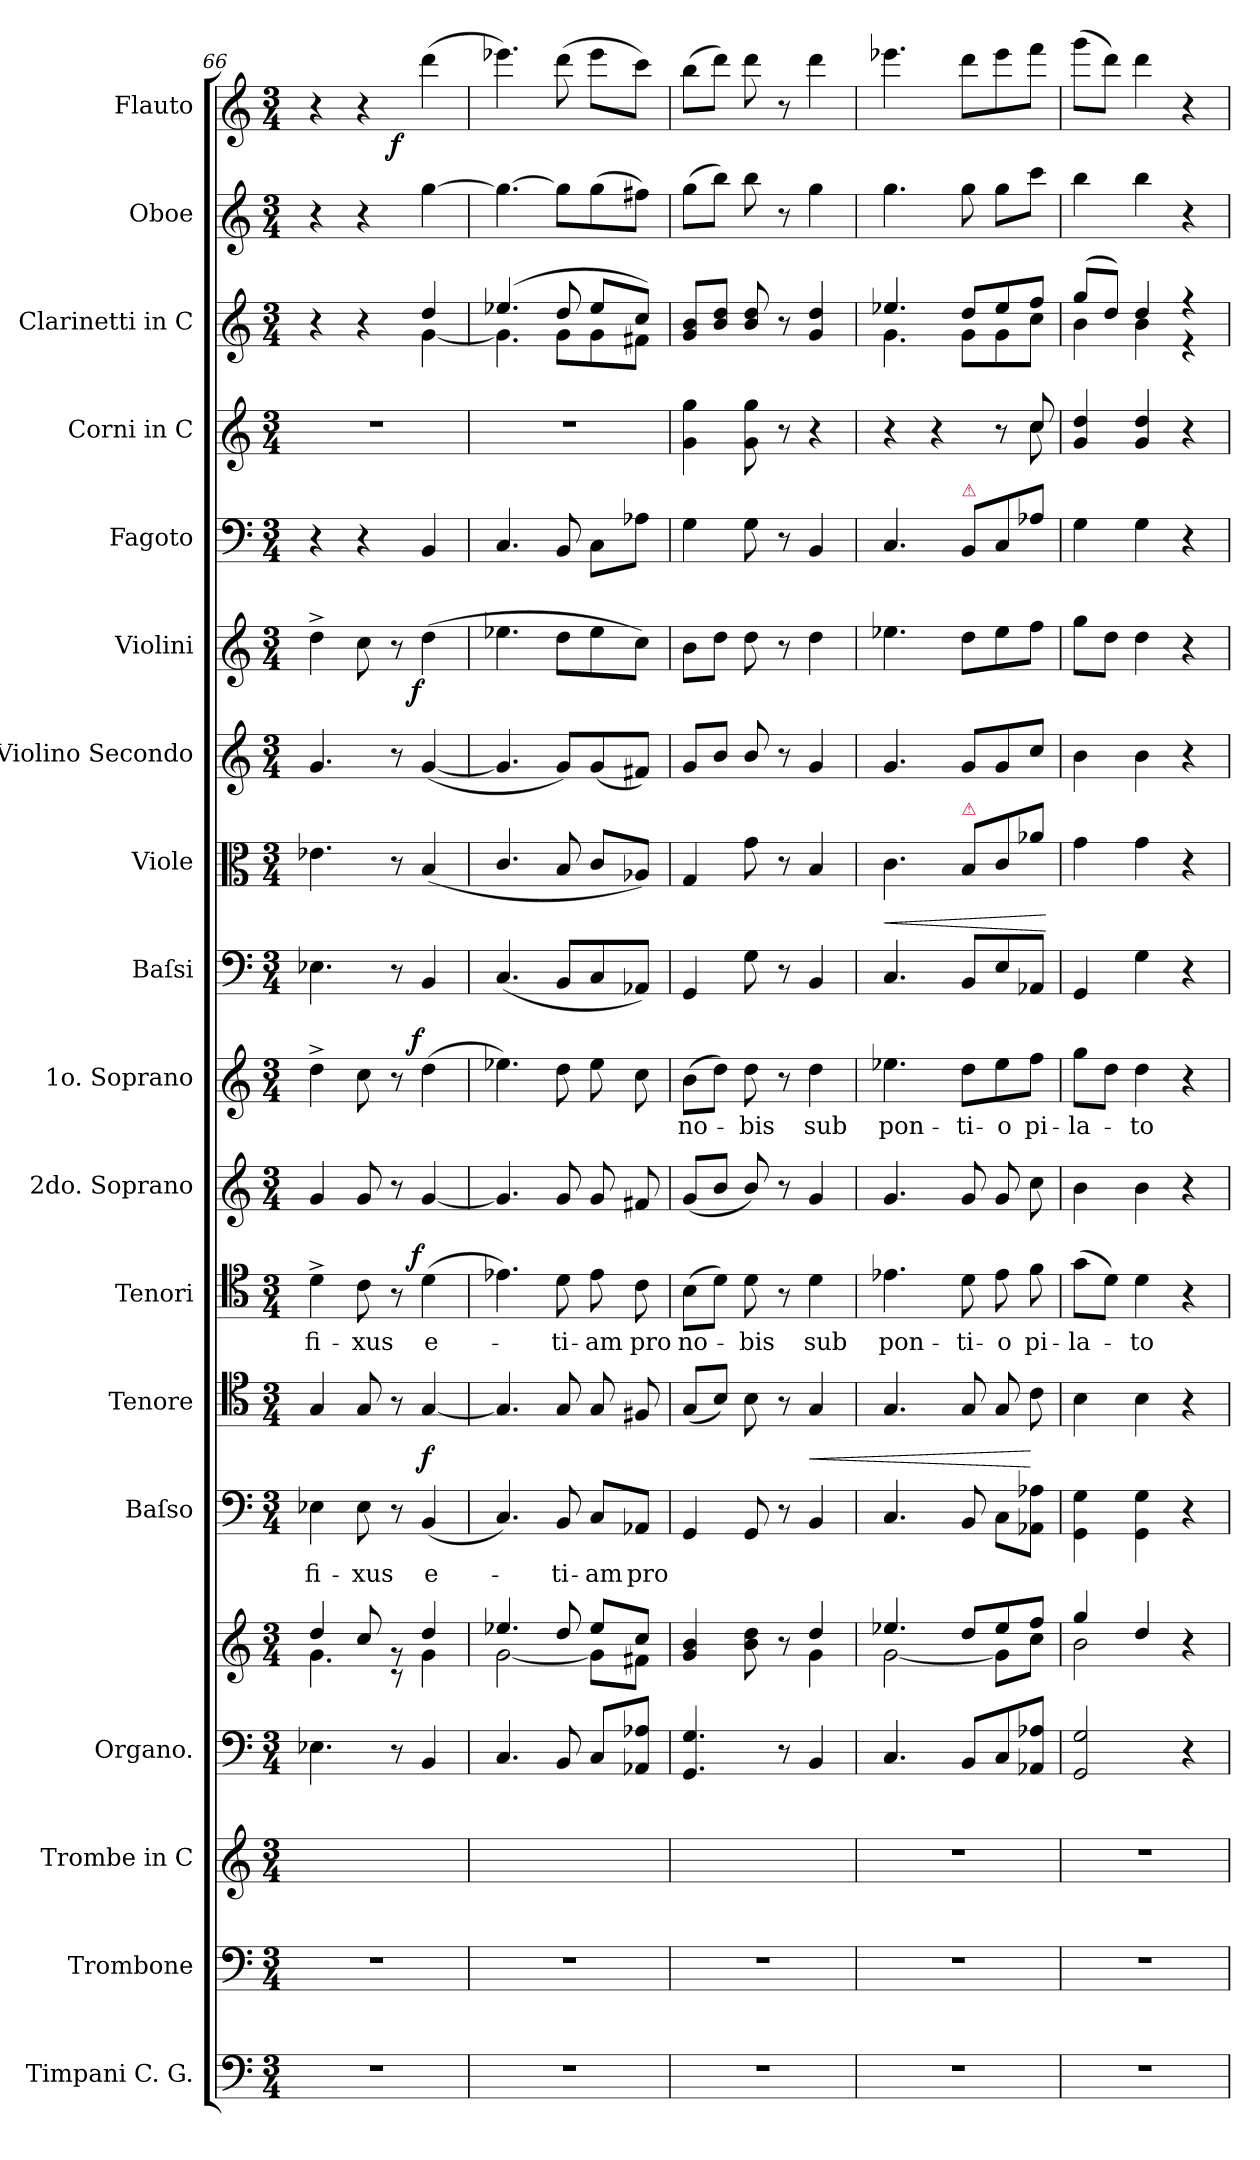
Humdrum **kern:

**kern	**kern	**kern	**kern	**kern	**kern	**text	**dynam	**kern	**kern	**text	**dynam	**kern	**kern	**text	**dynam	**kern	**dynam	**kern	**kern	**kern	**dynam	**kern	**kern	**kern	**kern	**kern	**dynam
*part18	*part17	*part16	*part15	*part15	*part14	*part14	*part14	*part13	*part12	*part12	*part12	*part11	*part10	*part10	*part10	*part9	*part9	*part8	*part7	*part6	*part6	*part5	*part4	*part3	*part2	*part1	*part1
*staff19	*staff18	*staff17	*staff16	*staff15	*staff14	*staff14	*staff14	*staff13	*staff12	*staff12	*staff12	*staff11	*staff10	*staff10	*staff10	*staff9	*staff9	*staff8	*staff7	*staff6	*staff6	*staff5	*staff4	*staff3	*staff2	*staff1	*staff1
*I"Timpani C. G.	*I"Trombone	*I"Trombe in C	*I"Organo.	*	*I"Baſso	*	*	*I"Tenore	*I"Tenori	*	*	*I"2do. Soprano	*I"1o. Soprano	*	*	*I"Baſsi	*	*I"Viole	*I"Violino Secondo	*I"Violini	*	*I"Fagoto	*I"Corni in C	*I"Clarinetti in C	*I"Oboe	*I"Flauto	*
*I'timp	*I'trb	*I'tr in C	*I'org	*	*I'B	*	*	*I'T 2	*I'T 1	*	*	*I'S 2	*I'S 1	*	*	*I'b	*	*	*I'vl 2	*I'vl 1	*	*I'fag	*I'cor in C	*I'cl in C	*I'ob	*I'fl	*
*clefF4	*clefF4	*clefG2	*clefF4	*clefG2	*clefF4	*	*	*clefC4	*clefC4	*	*	*clefG2	*clefG2	*	*	*clefF4	*	*clefC3	*clefG2	*clefG2	*	*clefF4	*clefG2	*clefG2	*clefG2	*clefG2	*
*k[]	*k[]	*k[]	*k[]	*k[]	*k[]	*	*	*k[]	*k[]	*	*	*k[]	*k[]	*	*	*k[]	*	*k[]	*k[]	*k[]	*	*k[]	*k[]	*k[]	*k[]	*k[]	*
*M3/4	*M3/4	*M3/4	*M3/4	*M3/4	*M3/4	*	*	*M3/4	*M3/4	*	*	*M3/4	*M3/4	*	*	*M3/4	*	*M3/4	*M3/4	*M3/4	*	*M3/4	*M3/4	*M3/4	*M3/4	*M3/4	*
=66	=66	=66	=66	=66	=66	=66	=66	=66	=66	=66	=66	=66	=66	=66	=66	=66	=66	=66	=66	=66	=66	=66	=66	=66	=66	=66	=66
*	*	*	*	*^	*	*	*	*	*	*	*	*	*	*	*	*	*	*	*	*	*	*	*	*^	*	*^	*
2.r	2.r	2.ryy	4.E-X\	4dd/	4.g\	4E-X\	-fi-	.	4G/	4d^\	-fi-	.	4g/	4dd^\	.	.	4.E-X\	.	4.e-X\	4.g/	4dd^\	.	4r	2.r	4r	4ryy	4r	4r	4.ryy	.
.	.	.	.	8cc/	.	8E-\	-xus	.	8G/	8c\	-xus	.	8g/	8cc\	.	.	.	.	.	.	8cc\	.	4r	.	4r	4ryy	4r	4r	.	.
.	.	.	8r	8rg	8rc	8r	.	.	8r	8r	.	.	8r	8r	.	.	8r	.	8r	8r	8r	.	.	.	.	.	.	.	4.ryy	f
!	!	!	!	!	!	!	!	!LO:DY:a	!	!	!	!LO:DY:a:rj	!	!	!	!LO:DY:a:rj	!	!	!	!	!	!LO:DY:rj	!	!	!	!	!	!	!	!
.	.	.	4BB/	4dd/	4g\	(>4BB/	e-	f	[4G/	(4d\	e-	f	[4g/	(4dd\	.	f	4BB/	.	(4B/	(>[4g/	(4dd\	f	4BB/	.	4dd/	[4g\	[4gg\	(4ddd\	.	.
*	*	*	*	*	*	*	*	*	*	*	*	*	*	*	*	*	*	*	*	*	*	*	*	*	*	*	*	*v	*v	*
=67	=67	=67	=67	=67	=67	=67	=67	=67	=67	=67	=67	=67	=67	=67	=67	=67	=67	=67	=67	=67	=67	=67	=67	=67	=67	=67	=67	=67	=67
2.r	2.r	2.ryy	4.C/	4.ee-X/	[2g\	4.C/)	.	.	4.G/]	4.e-X\)	.	.	4.g/]	4.ee-X\)	.	.	(4.C/	.	4.c/	4.g/]	4.ee-X\	.	4.C/	2.r	(4.ee-X/	4.g\]	4.gg\_	4.eee-X\)	.
.	.	.	8BB/	8dd/	.	8BB/	-ti-	.	8G/	8d\	-ti-	.	8g/	8dd\	.	.	8BB/L	.	8B/	8g/L)	8dd\L	.	8BB/	.	8dd/	8g\L	8gg\L]	(8ddd\	.
.	.	.	8C/L	8ee-/L	8g\L]	8C/L	-am	.	8G/	8e-\	-am	.	8g/	8ee-\	.	.	8C/	.	8c/L	(8g/	8ee-\	.	8C\L	.	8ee-/L	8g\	(8gg\	8eee-\L	.
.	.	.	8AA-X/ 8A-X/J	8cc/J	8f#X\J	8AA-X/J	pro	.	8F#X/	8c\	pro	.	8f#X/	8cc\	.	.	8AA-X/J)	.	8A-X/J)	8f#X/J)	8cc\J)	.	8A-X\J	.	8cc/J)	8f#X\J	8ff#X\J)	8ccc\J)	.
*	*	*	*	*	*	*	*	*	*	*	*	*	*	*	*	*	*	*	*	*	*	*	*	*	*v	*v	*	*	*
=68	=68	=68	=68	=68	=68	=68	=68	=68	=68	=68	=68	=68	=68	=68	=68	=68	=68	=68	=68	=68	=68	=68	=68	=68	=68	=68	=68	=68
2.r	2.r	2.ryy	4.GG/ 4.G/	4g/ 4b/	4ryy	4GG/	.	.	(8G/L	(8B\L	no-	.	(8g/L	(8b\L	no-	.	4GG/	.	4G/	8g/L	8b\L	.	4G\	4g\ 4gg\	8g/ 8b/L	(8gg\L	(8bb\L	.
.	.	.	.	.	.	.	.	.	8B/J)	8d\J)	.	.	8b/J	8dd\J)	.	.	.	.	.	8b/J	8dd\J	.	.	.	8b/ 8dd/J	8bb\J)	8ddd\J)	.
.	.	.	.	8b\ 8dd\	4ryy	8GG/	.	.	8B\	8d\	-bis	.	8b/)	8dd\	-bis	.	8G\	.	8g\	8b/	8dd\	.	8G\	8g\ 8gg\	8b/ 8dd/	8bb\	8ddd\	.
.	.	.	8r	8r	.	8r	.	.	8r	8r	.	.	8r	8r	.	.	8r	.	8r	8r	8r	.	8r	8r	8r	8r	8r	.
!	!	!	!	!	!	!	!	!LO:HP:a	!	!	!	!	!	!	!	!	!	!	!	!	!	!	!	!	!	!	!	!
.	.	.	4BB/	4dd/	4g\	4BB/	.	<	4G/	4d\	sub	.	4g/	4dd\	sub	.	4BB/	.	4B/	4g/	4dd\	.	4BB/	4r	4g/ 4dd/	4gg\	4ddd\	.
=69	=69	=69	=69	=69	=69	=69	=69	=69	=69	=69	=69	=69	=69	=69	=69	=69	=69	=69	=69	=69	=69	=69	=69	=69	=69	=69	=69	=69
!	!	!	!	!	!	!	!	!	!	!	!	!	!	!	!	!	!	!LO:HP:a	!	!	!	!	!	!	!	!	!	!
*	*	*	*	*	*	*	*	*	*	*	*	*	*	*	*	*	*	*	*	*	*	*	*	*^	*^	*	*	*
2.r	2.r	2.r	4.C/	4.ee-X/	[2g\	4.C/	.	.	4.G/	4.e-X\	pon-	.	4.g/	4.ee-X\	pon-	.	4.C/	<	4.c\	4.g/	4.ee-X\	.	4.C/	4r	4ryy	4.ee-X/	4.g\	4.gg\	4.eee-X\	.
.	.	.	.	.	.	.	.	.	.	.	.	.	.	.	.	.	.	.	.	.	.	.	.	4r	4ryy	.	.	.	.	.
!	!	!	!	!	!	!	!	!	!	!	!	!	!	!	!	!	!	!	!	!	!	!	!LO:TX:a:color=crimson:t=⚠	!	!	!	!	!	!	!
!	!	!	!	!	!	!	!	!	!	!	!	!	!	!	!	!	!	!	!LO:TX:a:color=crimson:t=⚠	!	!	!	!	!	!	!	!	!	!	!
.	.	.	8BB/L	8dd/L	.	8BB/	.	.	8G/	8d\	-ti-	.	8g/	8dd\L	-ti-	.	8BB/L	.	8B/L	8g/L	8dd\L	.	8BB/L	.	.	8dd/L	8g\L	8gg\	8ddd\L	.
.	.	.	8C/	8ee-/	8g\L]	8C\L	.	.	8G/	8e-\	-o	.	8g/	8ee-\	-o	.	8E/	.	8c/	8g/	8ee-\	.	8C/	8r	8ryy	8ee-/	8g\	8gg\L	8eee-\	.
.	.	.	8AA-X/ 8A-X/J	8ff/J	8cc\J	8AA-X\ 8A-X\J	.	[	8c\	8f\	pi-	.	8cc\	8ff\J	pi-	.	8AA-X/J	.	8a-X\J	8cc/J	8ff\J	.	8A-X\J	8cc/	8cc\	8ff/J	8cc\J	8ccc\J	8fff\J	.
*	*	*	*	*	*	*	*	*	*	*	*	*	*	*	*	*	*	*	*	*	*	*	*	*v	*v	*	*	*	*	*
*	*	*	*	*v	*v	*	*	*	*	*	*	*	*	*	*	*	*	*	*	*	*	*	*	*	*v	*v	*	*	*
.	.	.	.	.	.	.	.	.	.	.	.	.	.	.	.	.	[	.	.	.	.	.	.	.	.	.	.
=70	=70	=70	=70	=70	=70	=70	=70	=70	=70	=70	=70	=70	=70	=70	=70	=70	=70	=70	=70	=70	=70	=70	=70	=70	=70	=70	=70
*	*	*	*	*^	*	*	*	*	*	*	*	*	*	*	*	*	*	*	*	*	*	*	*	*^	*	*	*
2.r	2.r	2.r	2GG/ 2G/	4gg/	2b\	4GG\ 4G\	.	.	4B\	(8g\L	-la-	.	4b\	8gg\L	-la-	.	4GG/	.	4g\	4b\	8gg\L	.	4G\	4g/ 4dd/	(8gg/L	4b\	4bb\	(8ggg\L	.
.	.	.	.	.	.	.	.	.	.	8d\J)	.	.	.	8dd\J	.	.	.	.	.	.	8dd\J	.	.	.	8dd/J)	.	.	8ddd\J)	.
.	.	.	.	4dd/	.	4GG\ 4G\	.	.	4B\	4d\	-to	.	4b\	4dd\	-to	.	4G\	.	4g\	4b\	4dd\	.	4G\	4g/ 4dd/	4dd/	4b\	4bb\	4ddd\	.
.	.	.	4r	4r	4ryy	4r	.	.	4r	4r	.	.	4r	4r	.	.	4r	.	4r	4r	4r	.	4r	4r	4r	4r	4r	4r	.
*	*	*	*	*v	*v	*	*	*	*	*	*	*	*	*	*	*	*	*	*	*	*	*	*	*	*v	*v	*	*	*
=	=	=	=	=	=	=	=	=	=	=	=	=	=	=	=	=	=	=	=	=	=	=	=	=	=	=	=
*-	*-	*-	*-	*-	*-	*-	*-	*-	*-	*-	*-	*-	*-	*-	*-	*-	*-	*-	*-	*-	*-	*-	*-	*-	*-	*-	*-
